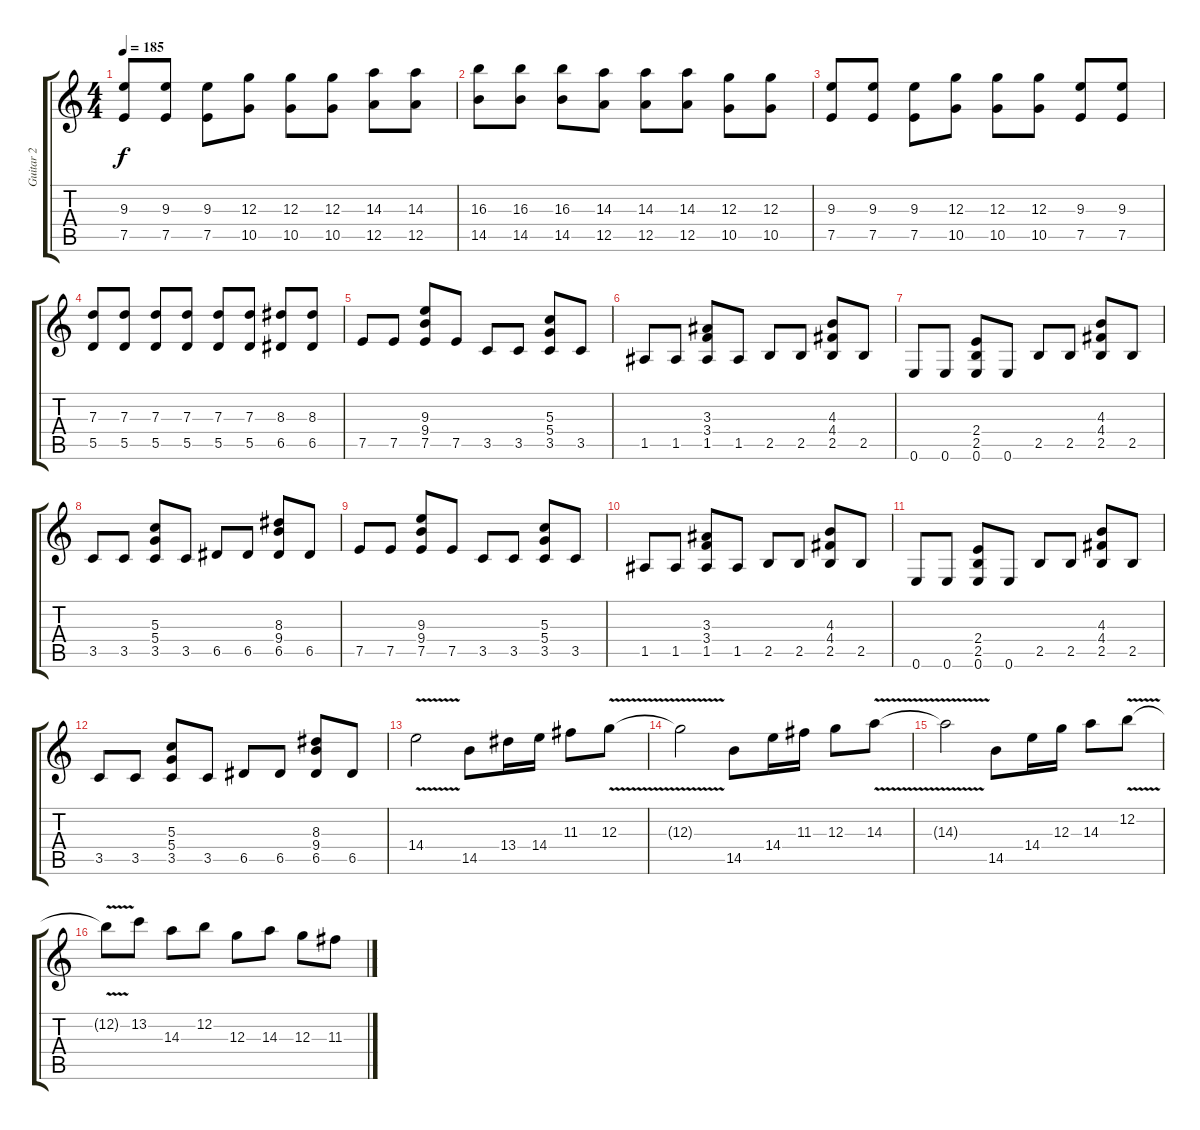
\track ("Guitar 2" "Guitar 2") {instrument distortionguitar}
\staff {score tabs}
\tuning (E4 B3 G3 D3 A2 E2) {hide}
\ts (4 4)
\tempo 185
\clef g2
\ks c
(9.3 7.5).8{dy f} (9.3 7.5).8 (9.3 7.5).8 (12.3 10.5).8 (12.3 10.5).8 (12.3 10.5).8 (14.3 12.5).8 (14.3 12.5).8 |
(16.3 14.5).8 (16.3 14.5).8 (16.3 14.5).8 (14.3 12.5).8 (14.3 12.5).8 (14.3 12.5).8 (12.3 10.5).8 (12.3 10.5).8 |
(9.3 7.5).8 (9.3 7.5).8 (9.3 7.5).8 (12.3 10.5).8 (12.3 10.5).8 (12.3 10.5).8 (9.3 7.5).8 (9.3 7.5).8 |
(7.3 5.5).8 (7.3 5.5).8 (7.3 5.5).8 (7.3 5.5).8 (7.3 5.5).8 (7.3 5.5).8 (8.3 6.5).8 (8.3 6.5).8 |
7.5.8 7.5.8 (9.3 9.4 7.5).8 7.5.8 3.5.8 3.5.8 (5.3 5.4 3.5).8 3.5.8 |
1.5.8 1.5.8 (3.3 3.4 1.5).8 1.5.8 2.5.8 2.5.8 (4.3 4.4 2.5).8 2.5.8 |
0.6.8 0.6.8 (2.4 2.5 0.6).8 0.6.8 2.5.8 2.5.8 (4.3 4.4 2.5).8 2.5.8 |
3.5.8 3.5.8 (5.3 5.4 3.5).8 3.5.8 6.5.8 6.5.8 (8.3 9.4 6.5).8 6.5.8 |
7.5.8 7.5.8 (9.3 9.4 7.5).8 7.5.8 3.5.8 3.5.8 (5.3 5.4 3.5).8 3.5.8 |
1.5.8 1.5.8 (3.3 3.4 1.5).8 1.5.8 2.5.8 2.5.8 (4.3 4.4 2.5).8 2.5.8 |
0.6.8 0.6.8 (2.4 2.5 0.6).8 0.6.8 2.5.8 2.5.8 (4.3 4.4 2.5).8 2.5.8 |
3.5.8 3.5.8 (5.3 5.4 3.5).8 3.5.8 6.5.8 6.5.8 (8.3 9.4 6.5).8 6.5.8 |
14.4{v}.2 14.5.8 13.4.16 14.4.16 11.3.8 12.3{v}.8 |
12.3{t}.2 14.5.8 14.4.16 11.3.16 12.3.8 14.3{v}.8 |
14.3{t}.2 14.5.8 14.4.16 12.3.16 14.3.8 12.2{v}.8 |
12.2{t}.8 13.2.8 14.3.8 12.2.8 12.3.8 14.3.8 12.3.8 11.3.8
